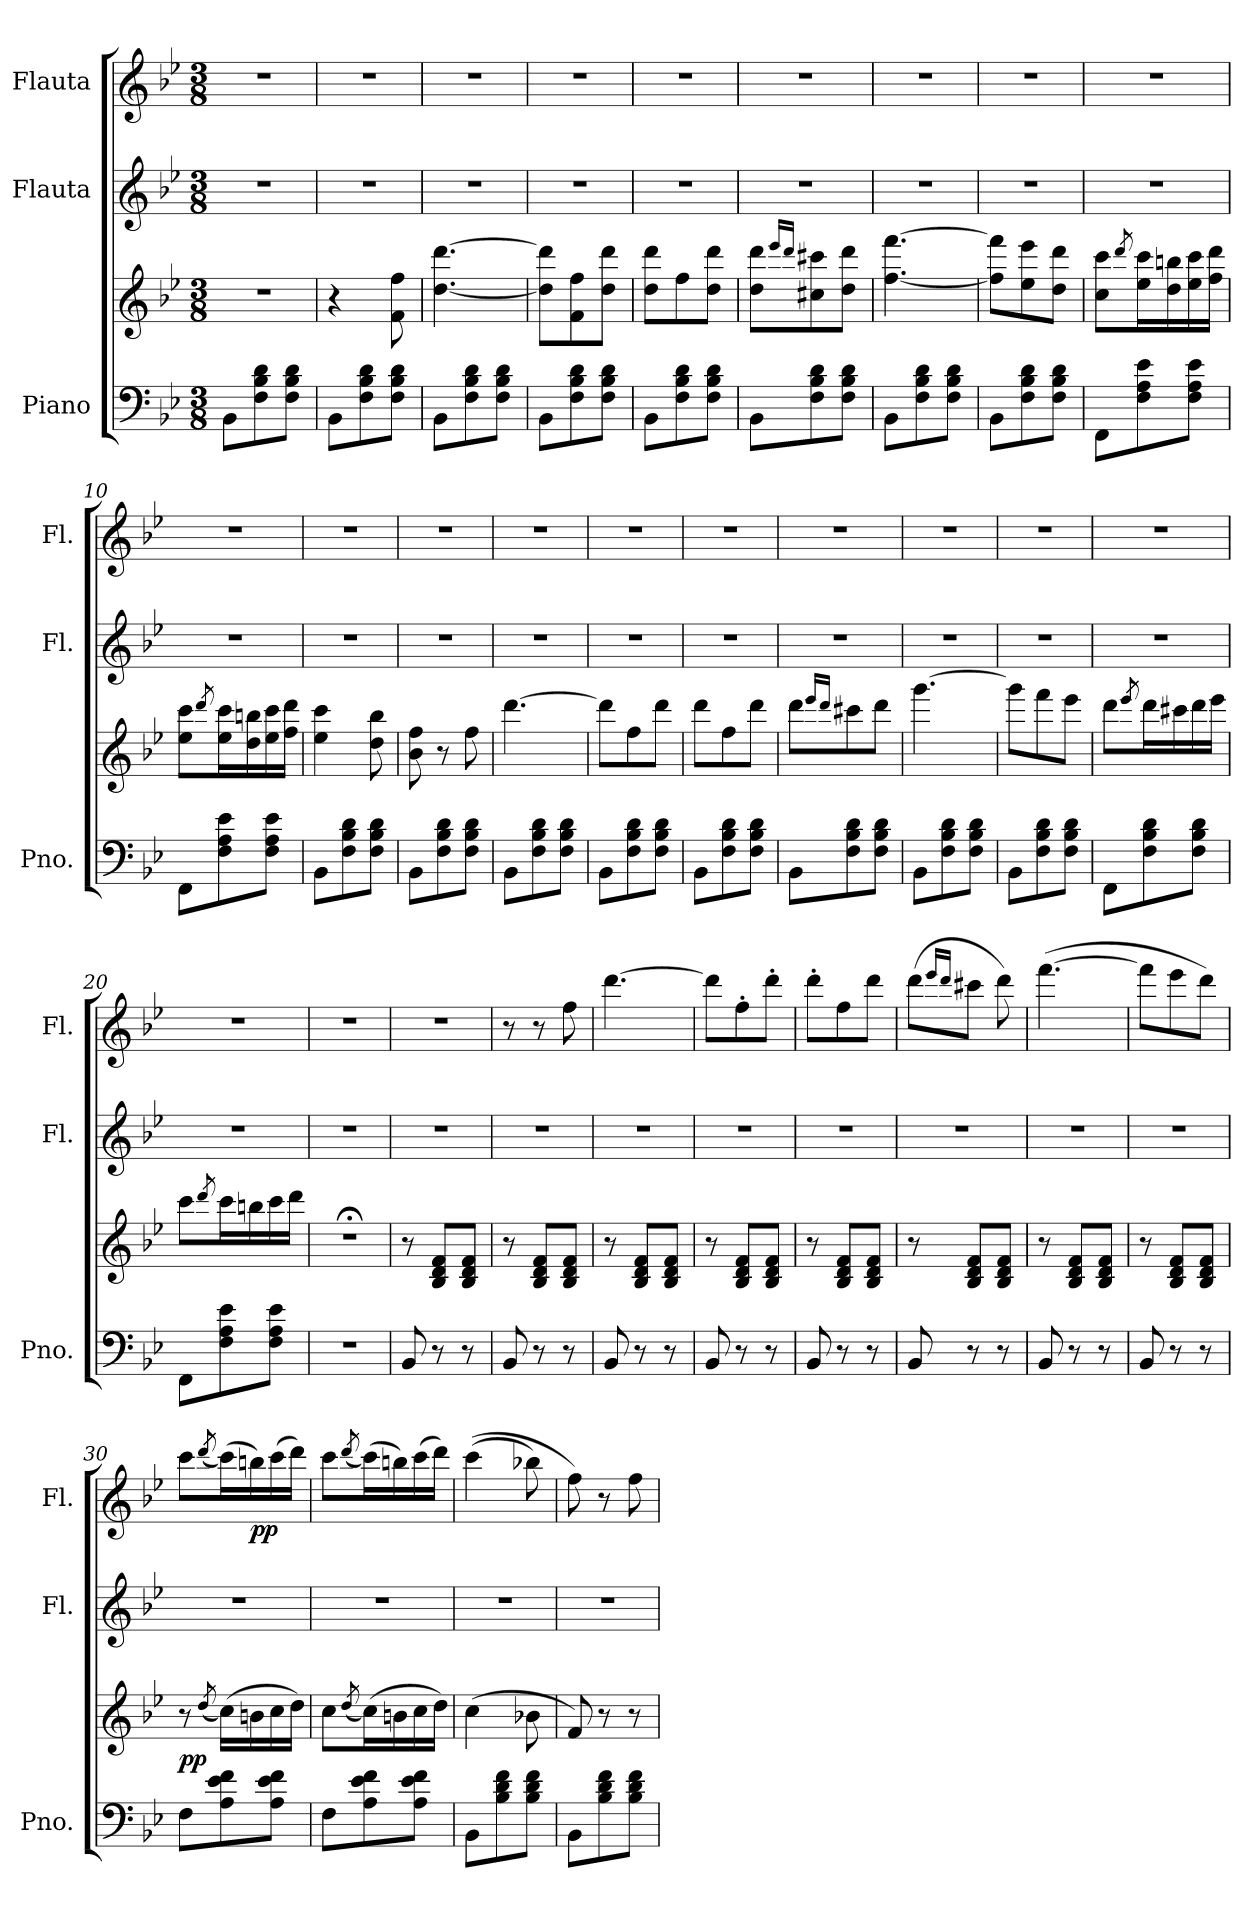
**kern	**kern	**dynam	**kern	**kern	**dynam
*part3	*part3	*part3	*part2	*part1	*part1
*staff4	*staff3	*staff3/4	*staff2	*staff1	*staff1
*I"Piano	*	*	*I"Flauta	*I"Flauta	*
*I'Pno.	*	*	*I'Fl.	*I'Fl.	*
*clefF4	*clefG2	*	*clefG2	*clefG2	*
*k[b-e-]	*k[b-e-]	*	*k[b-e-]	*k[b-e-]	*
*M3/8	*M3/8	*	*M3/8	*M3/8	*
=1	=1	=1	=1	=1	=1
8BB-\L	4.r	.	4.r	4.r	.
8F\ 8B-\ 8d\	.	.	.	.	.
8F\ 8B-\ 8d\J	.	.	.	.	.
=2	=2	=2	=2	=2	=2
8BB-\L	4r	.	4.r	4.r	.
8F\ 8B-\ 8d\	.	.	.	.	.
8F\ 8B-\ 8d\J	8f\ 8ff\	.	.	.	.
=3	=3	=3	=3	=3	=3
8BB-\L	[4.dd\ [4.ddd\	.	4.r	4.r	.
8F\ 8B-\ 8d\	.	.	.	.	.
8F\ 8B-\ 8d\J	.	.	.	.	.
=4	=4	=4	=4	=4	=4
8BB-\L	8dd\] 8ddd\]L	.	4.r	4.r	.
8F\ 8B-\ 8d\	8f\ 8ff\	.	.	.	.
8F\ 8B-\ 8d\J	8dd\ 8ddd\J	.	.	.	.
=5	=5	=5	=5	=5	=5
8BB-\L	8dd\ 8ddd\L	.	4.r	4.r	.
8F\ 8B-\ 8d\	8ff\	.	.	.	.
8F\ 8B-\ 8d\J	8dd\ 8ddd\J	.	.	.	.
=6	=6	=6	=6	=6	=6
8BB-\L	8dd\ 8ddd\L	.	4.r	4.r	.
.	16qeee-/LL	.	.	.	.
.	16qddd/JJ	.	.	.	.
8F\ 8B-\ 8d\	8cc#X\ 8ccc#X\	.	.	.	.
8F\ 8B-\ 8d\J	8dd\ 8ddd\J	.	.	.	.
=7	=7	=7	=7	=7	=7
8BB-\L	[4.ff\ [4.fff\	.	4.r	4.r	.
8F\ 8B-\ 8d\	.	.	.	.	.
8F\ 8B-\ 8d\J	.	.	.	.	.
=8	=8	=8	=8	=8	=8
8BB-\L	8ff\] 8fff\]L	.	4.r	4.r	.
8F\ 8B-\ 8d\	8ee-\ 8eee-\	.	.	.	.
8F\ 8B-\ 8d\J	8dd\ 8ddd\J	.	.	.	.
!!LO:LB:g=z
=9	=9	=9	=9	=9	=9
8FF\L	8cc\ 8ccc\L	.	4.r	4.r	.
.	8qddd/	.	.	.	.
8F\ 8A\ 8e-\	16ee-\ 16ccc\L	.	.	.	.
.	16dd\ 16bbn\	.	.	.	.
8F\ 8A\ 8e-\J	16ee-\ 16ccc\	.	.	.	.
.	16ff\ 16ddd\JJ	.	.	.	.
=10	=10	=10	=10	=10	=10
8FF\L	8ee-\ 8ccc\L	.	4.r	4.r	.
.	8qddd/	.	.	.	.
8F\ 8A\ 8e-\	16ee-\ 16ccc\L	.	.	.	.
.	16dd\ 16bbn\	.	.	.	.
8F\ 8A\ 8e-\J	16ee-\ 16ccc\	.	.	.	.
.	16ff\ 16ddd\JJ	.	.	.	.
=11	=11	=11	=11	=11	=11
8BB-\L	4ee-\ 4ccc\	.	4.r	4.r	.
8F\ 8B-\ 8d\	.	.	.	.	.
8F\ 8B-\ 8d\J	8dd\ 8bb-\	.	.	.	.
=12	=12	=12	=12	=12	=12
8BB-\L	8b-\ 8ff\	.	4.r	4.r	.
8F\ 8B-\ 8d\	8r	.	.	.	.
8F\ 8B-\ 8d\J	8ff\	.	.	.	.
=13	=13	=13	=13	=13	=13
8BB-\L	[4.ddd\	.	4.r	4.r	.
8F\ 8B-\ 8d\	.	.	.	.	.
8F\ 8B-\ 8d\J	.	.	.	.	.
=14	=14	=14	=14	=14	=14
8BB-\L	8ddd\L]	.	4.r	4.r	.
8F\ 8B-\ 8d\	8ff\	.	.	.	.
8F\ 8B-\ 8d\J	8ddd\J	.	.	.	.
=15	=15	=15	=15	=15	=15
8BB-\L	8ddd\L	.	4.r	4.r	.
8F\ 8B-\ 8d\	8ff\	.	.	.	.
8F\ 8B-\ 8d\J	8ddd\J	.	.	.	.
!!LO:LB:g=z
=16	=16	=16	=16	=16	=16
8BB-\L	8ddd\L	.	4.r	4.r	.
.	16qeee-/LL	.	.	.	.
.	16qddd/JJ	.	.	.	.
8F\ 8B-\ 8d\	8ccc#X\	.	.	.	.
8F\ 8B-\ 8d\J	8ddd\J	.	.	.	.
=17	=17	=17	=17	=17	=17
8BB-\L	[4.ggg\	.	4.r	4.r	.
8F\ 8B-\ 8d\	.	.	.	.	.
8F\ 8B-\ 8d\J	.	.	.	.	.
=18	=18	=18	=18	=18	=18
8BB-\L	8ggg\L]	.	4.r	4.r	.
8F\ 8B-\ 8d\	8fff\	.	.	.	.
8F\ 8B-\ 8d\J	8eee-\J	.	.	.	.
=19	=19	=19	=19	=19	=19
8FF\L	8ddd\L	.	4.r	4.r	.
.	8qeee-/	.	.	.	.
8F\ 8B-\ 8d\	16ddd\L	.	.	.	.
.	16ccc#X\	.	.	.	.
8F\ 8B-\ 8d\J	16ddd\	.	.	.	.
.	16eee-\JJ	.	.	.	.
=20	=20	=20	=20	=20	=20
8FF\L	8ccc\L	.	4.r	4.r	.
.	8qddd/	.	.	.	.
8F\ 8A\ 8e-\	16ccc\L	.	.	.	.
.	16bbn\	.	.	.	.
8F\ 8A\ 8e-\J	16ccc\	.	.	.	.
.	16ddd\JJ	.	.	.	.
=21	=21	=21	=21	=21	=21
4.r	4.r;<	.	4.r	4.r	.
!!LO:PB:g=z
=22	=22	=22	=22	=22	=22
8BB-/	8r	.	4.r	4.r	.
8r	8B-/ 8d/ 8f/L	.	.	.	.
8r	8B-/ 8d/ 8f/J	.	.	.	.
=23	=23	=23	=23	=23	=23
8BB-/	8r	.	4.r	8r	.
8r	8B-/ 8d/ 8f/L	.	.	8r	.
8r	8B-/ 8d/ 8f/J	.	.	8ff\	.
=24	=24	=24	=24	=24	=24
8BB-/	8r	.	4.r	[4.ddd\	.
8r	8B-/ 8d/ 8f/L	.	.	.	.
8r	8B-/ 8d/ 8f/J	.	.	.	.
=25	=25	=25	=25	=25	=25
8BB-/	8r	.	4.r	8ddd\L]	.
8r	8B-/ 8d/ 8f/L	.	.	8ff'\	.
8r	8B-/ 8d/ 8f/J	.	.	8ddd'\J	.
=26	=26	=26	=26	=26	=26
8BB-/	8r	.	4.r	8ddd'\L	.
8r	8B-/ 8d/ 8f/L	.	.	8ff\	.
8r	8B-/ 8d/ 8f/J	.	.	8ddd\J	.
=27	=27	=27	=27	=27	=27
8BB-/	8r	.	4.r	(8ddd\L	.
.	.	.	.	16qeee-/LL	.
.	.	.	.	16qddd/JJ	.
8r	8B-/ 8d/ 8f/L	.	.	8ccc#X\J	.
8r	8B-/ 8d/ 8f/J	.	.	8ddd\)	.
=28	=28	=28	=28	=28	=28
8BB-/	8r	.	4.r	([4.fff\	.
8r	8B-/ 8d/ 8f/L	.	.	.	.
8r	8B-/ 8d/ 8f/J	.	.	.	.
!!LO:LB:g=z
=29	=29	=29	=29	=29	=29
8BB-/	8r	.	4.r	8fff\L]	.
8r	8B-/ 8d/ 8f/L	.	.	8eee-\	.
8r	8B-/ 8d/ 8f/J	.	.	8ddd\J)	.
=30	=30	=30	=30	=30	=30
!	!	!LO:DY:a=2	!	!	!
8F\L	8r	pp	4.r	8ccc\L	.
.	(8qdd/	.	.	(8qddd/	.
8A\ 8e-\ 8f\	(16cc\LL)	.	.	(16ccc\L)	.
!	!	!	!	!	!LO:DY:b
.	16bn\	.	.	16bbn\)	pp
8A\ 8e-\ 8f\J	16cc\	.	.	(16ccc\	.
.	16dd\JJ)	.	.	16ddd\JJ)	.
=31	=31	=31	=31	=31	=31
8F\L	8cc\L	.	4.r	8ccc\L	.
.	(8qdd/	.	.	(8qddd/	.
8A\ 8e-\ 8f\	(16cc\L)	.	.	(16ccc\L)	.
.	16bn\	.	.	16bbn\)	.
8A\ 8e-\ 8f\J	16cc\	.	.	(16ccc\	.
.	16dd\JJ)	.	.	16ddd\JJ)	.
=32	=32	=32	=32	=32	=32
8BB-\L	(4cc\	.	4.r	((4ccc\	.
8B-\ 8d\ 8f\	.	.	.	.	.
8B-\ 8d\ 8f\J	8b-X\	.	.	8bb-X\)	.
=33	=33	=33	=33	=33	=33
8BB-\L	8f/)	.	4.r	8ff\)	.
8B-\ 8d\ 8f\	8r	.	.	8r	.
8B-\ 8d\ 8f\J	8r	.	.	8ff\	.
=	=	=	=	=	=
*-	*-	*-	*-	*-	*-
